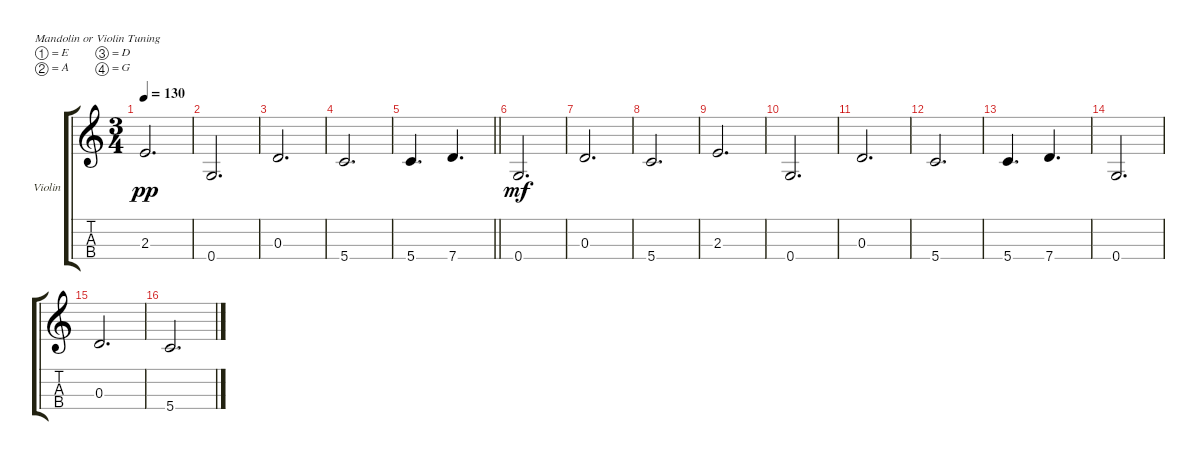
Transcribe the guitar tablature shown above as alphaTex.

\defaultSystemsLayout 4
\bracketExtendMode groupsimilarinstruments
\firstSystemTrackNameOrientation horizontal
\otherSystemsTrackNameOrientation horizontal
\chordDiagramsInScore
\track ("Violin" "Violin") {instrument violin}
\staff {score tabs}
\tuning (E5 A4 D4 G3)
\ts (3 4)
\tempo 130
\clef g2
\scale
0.25
\ks c
2.3.2{d dy pp} |
\scale
0.25 0.4.2{d} |
\scale
0.25 0.3.2{d} |
\scale
0.25 5.4.2{d} |
\scale
0.25
\barLineRight lightlight
5.4.4{d} 7.4.4{d} |
\scale
0.25 0.4.2{d dy mf} |
\scale
0.25 0.3.2{d} |
\scale
0.25 5.4.2{d} |
\scale
0.25 2.3.2{d} |
\scale
0.25 0.4.2{d} |
\scale
0.25 0.3.2{d} |
\scale
0.25 5.4.2{d} |
\scale
0.25 5.4.4{d} 7.4.4{d} |
\scale
0.25 0.4.2{d} |
\scale
0.25 0.3.2{d} |
\scale
0.25 5.4.2{d}
